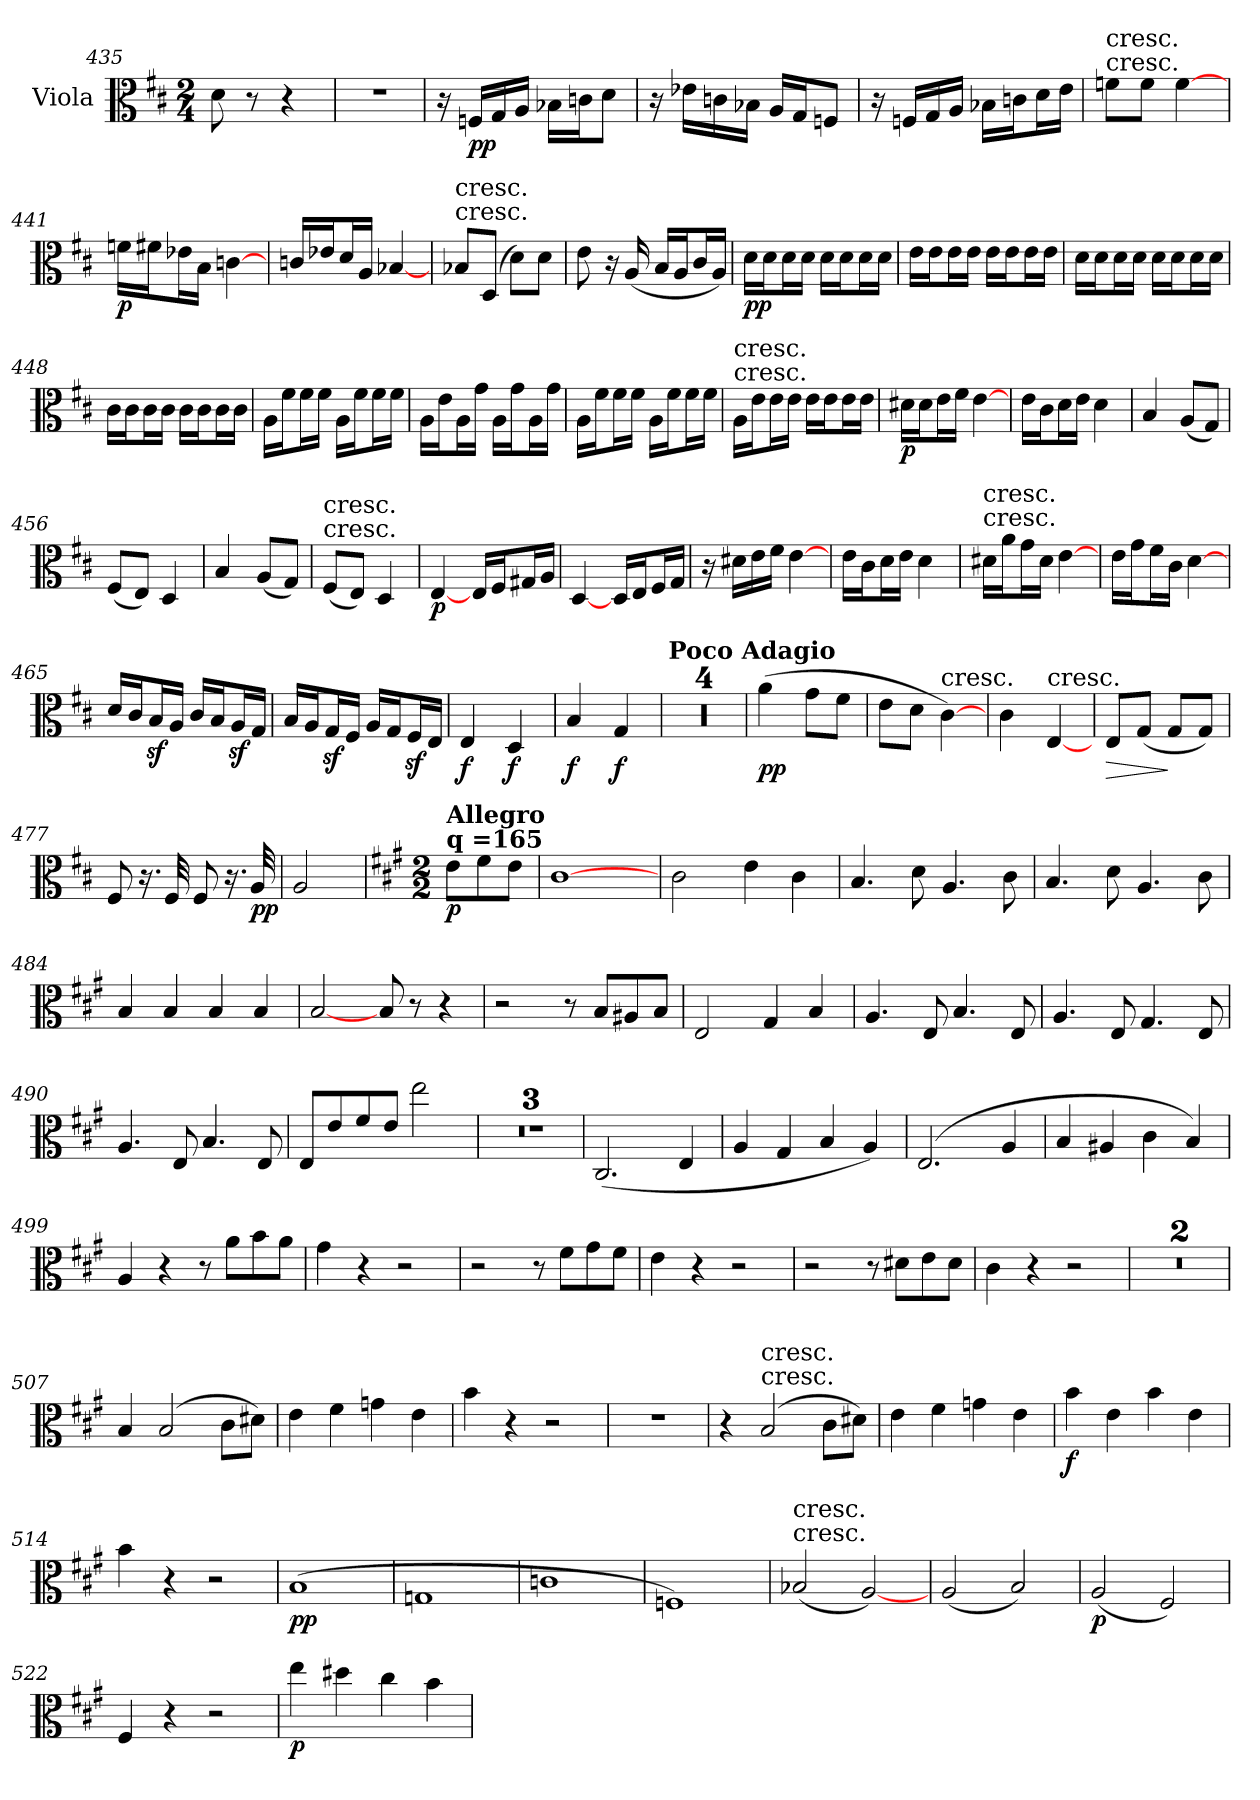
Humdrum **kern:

**kern	**dynam
*part1	*part1
*staff1	*staff1
*I"Viola	*
*I'Vla	*
*clefC3	*
*k[f#c#]	*
*D:	*
*M2/4	*
=435	=435
8d	.
8r	.
4r	.
=436	=436
2r	.
=437	=437
16r	.
16Fn/LL	pp
16G/	.
16A/JJ	.
16B-X\LL	.
16cn\J	.
8d\J	.
=438	=438
16r	.
16e-X\LL	.
16cn\	.
16B-X\JJ	.
16A/LL	.
16G/J	.
8Fn/J	.
=439	=439
16r	.
16Fn/LL	.
16G/	.
16A/JJ	.
16B-X\LL	.
16cn\J	.
16d\L	.
16e\JJ	.
=440	=440
!LO:TX:t=cresc.	!
!LO:TX:a:t=cresc.	!
8fn\L	.
8f\J	.
[4f	.
=441	=441
16fn\LL	p
16f#X\J	.
16e-X\L	.
16B\JJ	.
[4cn	.
=442	=442
16cn/LL	.
16e-X/J	.
16d/L	.
16A/JJ	.
[4B-X	.
=443	=443
!LO:TX:t=cresc.	!
!LO:TX:a:t=cresc.	!
8B-X/L	.
(8D/J	.
8d\L)	.
8d\J	.
=444	=444
8e	.
16r	.
(16A	.
16B/LL	.
16A/J	.
16c#/L	.
16A/JJ)	.
=445	=445
16d\LL	pp
16d\J	.
16d\L	.
16d\JJ	.
16d\LL	.
16d\J	.
16d\L	.
16d\JJ	.
=446	=446
16e\LL	.
16e\J	.
16e\L	.
16e\JJ	.
16e\LL	.
16e\J	.
16e\L	.
16e\JJ	.
=447	=447
16d\LL	.
16d\J	.
16d\L	.
16d\JJ	.
16d\LL	.
16d\J	.
16d\L	.
16d\JJ	.
=448	=448
16c#\LL	.
16c#\J	.
16c#\L	.
16c#\JJ	.
16c#\LL	.
16c#\J	.
16c#\L	.
16c#\JJ	.
=449	=449
16A\LL	.
16f#\J	.
16f#\L	.
16f#\JJ	.
16A\LL	.
16f#\J	.
16f#\L	.
16f#\JJ	.
=450	=450
16A\LL	.
16e\J	.
16A\L	.
16g\JJ	.
16A\LL	.
16g\J	.
16A\L	.
16g\JJ	.
=451	=451
16A\LL	.
16f#\J	.
16f#\L	.
16f#\JJ	.
16A\LL	.
16f#\J	.
16f#\L	.
16f#\JJ	.
=452	=452
!LO:TX:t=cresc.	!
!LO:TX:a:t=cresc.	!
16A\LL	.
16e\J	.
16e\L	.
16e\JJ	.
16e\LL	.
16e\J	.
16e\L	.
16e\JJ	.
=453	=453
16d#X\LL	p
16d#\J	.
16e\L	.
16f#\JJ	.
[4e	.
=454	=454
16e\LL	.
16c#\J	.
16d\L	.
16e\JJ	.
4d	.
=455	=455
4B	.
(8A/L	.
8G/J)	.
=456	=456
(8F#/L	.
8E/J)	.
4D	.
=457	=457
4B	.
(8A/L	.
8G/J)	.
=458	=458
!LO:TX:t=cresc.	!
!LO:TX:a:t=cresc.	!
(8F#/L	.
8E/J)	.
4D	.
=459	=459
[4E	p
16E/LL	.
16F#/J	.
16G#X/L	.
16A/JJ	.
=460	=460
[4D	.
16D/LL	.
16E/J	.
16F#/L	.
16G/JJ	.
=461	=461
16r	.
16d#X\LL	.
16e\	.
16f#\JJ	.
[4e	.
=462	=462
16e\LL	.
16c#\J	.
16d\L	.
16e\JJ	.
4d	.
=463	=463
!LO:TX:t=cresc.	!
!LO:TX:a:t=cresc.	!
16d#X\LL	.
16a\J	.
16g\L	.
16d#\JJ	.
[4e	.
=464	=464
16e\LL	.
16g\J	.
16f#\L	.
16c#\JJ	.
[4d	.
=465	=465
16d/LL	.
16c#/J	.
16Bz/L	.
16A/JJ	.
16c#/LL	.
16B/J	.
16Az/L	.
16G/JJ	.
=466	=466
16B/LL	.
16A/J	.
16Gz/L	.
16F#/JJ	.
16A/LL	.
16G/J	.
16F#z/L	.
16E/JJ	.
=467	=467
4E	f
4D	f
=468	=468
4B	f
4G	f
=469	=469
!LO:TX:a:B:t=Poco Adagio	!
2r	.
=470	=470
2r	.
=471	=471
2r	.
=472	=472
2r	.
=473	=473
(4a	pp
8g\L	.
8f#\J	.
=474	=474
8e\L	.
8d\J	.
!LO:TX:a:t=cresc.	!
[4c#)	.
=475	=475
4c#	.
!LO:TX:t=cresc.	!
[4E	.
=476	=476
!	!LO:HP:b
8E/L	>
(8G/J	.
8G/L	]
8G/J)	.
=477	=477
8F#	.
16.r	.
32F#	.
8F#	.
16.r	.
32A	pp
=478	=478
2A	.
=479	=479
*k[f#c#g#]	*
*A:	*
*M2/2	*
!LO:TX:a:B:t=q =165	!
!LO:TX:a:B:t=Allegro	!
8e\L	p
8f#\	.
8e\J	.
=480	=480
[1c#	.
=481	=481
2c#	.
4e	.
4c#	.
=482	=482
4.B	.
8d	.
4.A	.
8c#	.
=483	=483
4.B	.
8d	.
4.A	.
8c#	.
=484	=484
4B	.
4B	.
4B	.
4B	.
=485	=485
[2B	.
8B	.
8r	.
4r	.
=486	=486
2r	.
8r	.
8B/L	.
8A#X/	.
8B/J	.
=487	=487
2E	.
4G#	.
4B	.
=488	=488
4.A	.
8E	.
4.B	.
8E	.
=489	=489
4.A	.
8E	.
4.G#	.
8E	.
=490	=490
4.A	.
8E	.
4.B	.
8E	.
=491	=491
8E/L	.
8e/	.
8f#/	.
8e/J	.
2ee	.
=492	=492
1r	.
=493	=493
1r	.
=494	=494
1r	.
=495	=495
(2.C#	.
4E	.
=496	=496
4A	.
4G#	.
4B	.
4A)	.
=497	=497
(2.E	.
4A	.
=498	=498
4B	.
4A#X	.
4c#	.
4B)	.
=499	=499
4A	.
4r	.
8r	.
8a\L	.
8b\	.
8a\J	.
=500	=500
4g#	.
4r	.
2r	.
=501	=501
2r	.
8r	.
8f#\L	.
8g#\	.
8f#\J	.
=502	=502
4e	.
4r	.
2r	.
=503	=503
2r	.
8r	.
8d#X\L	.
8e\	.
8d#\J	.
=504	=504
4c#	.
4r	.
2r	.
=505	=505
1r	.
=506	=506
1r	.
=507	=507
4B	.
(2B	.
8c#\L	.
8d#X\J)	.
=508	=508
4e	.
4f#	.
4gn	.
4e	.
=509	=509
4b	.
4r	.
2r	.
=510	=510
1r	.
=511	=511
4r	.
!LO:TX:t=cresc.	!
!LO:TX:a:t=cresc.	!
(2B	.
8c#\L	.
8d#X\J)	.
=512	=512
4e	.
4f#	.
4gn	.
4e	.
=513	=513
4b	f
4e	.
4b	.
4e	.
=514	=514
4b	.
4r	.
2r	.
=515	=515
(1B	pp
=516	=516
1Gn	.
=517	=517
1cn	.
=518	=518
1Fn)	.
=519	=519
!LO:TX:t=cresc.	!
!LO:TX:a:t=cresc.	!
(2B-X	.
[2A)	.
=520	=520
(2A	.
2B)	.
=521	=521
(2A	p
2F#)	.
=522	=522
4F#	.
4r	.
2r	.
=523	=523
4ee	p
4dd#X	.
4cc#	.
4b	.
=	=
*-	*-
